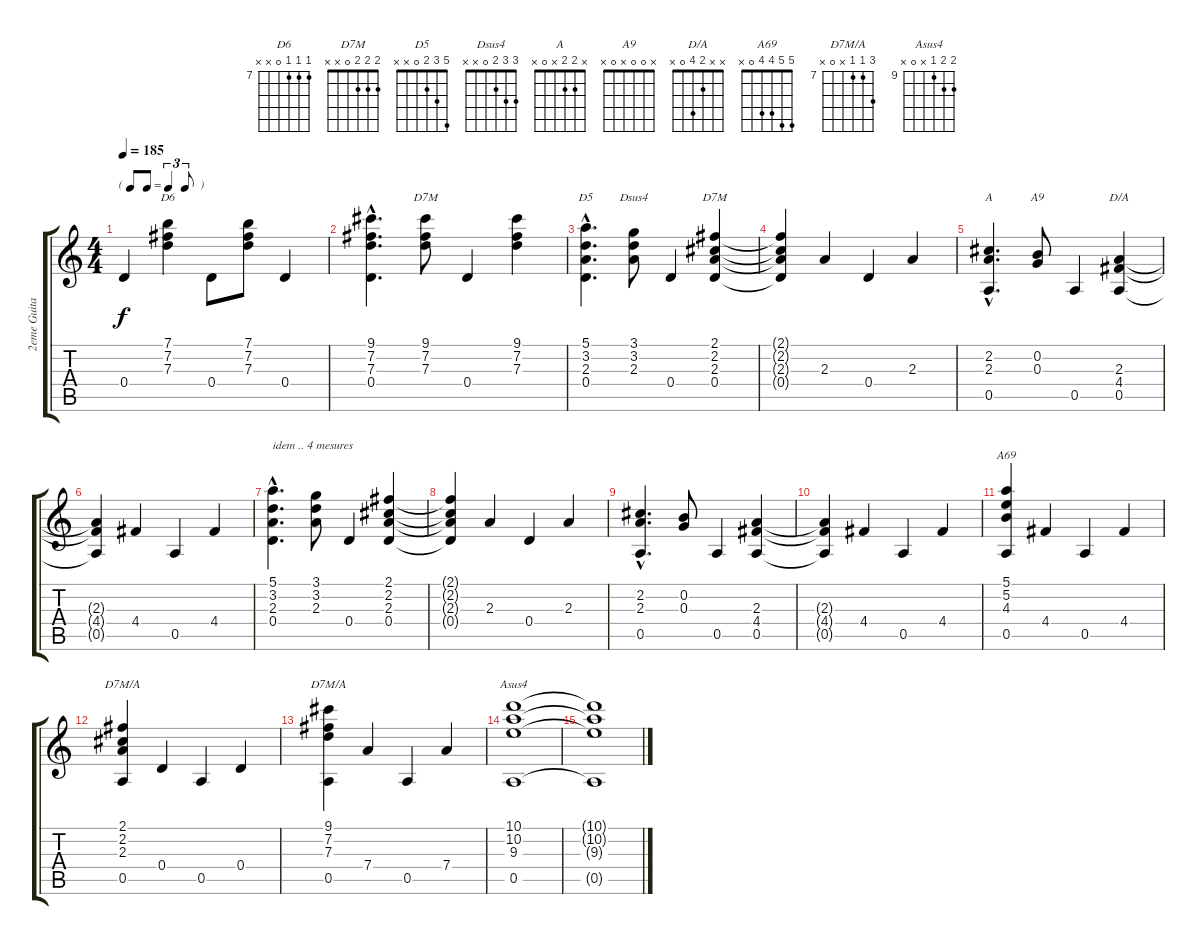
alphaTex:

\track ("2eme Guitare" "2eme Guita") {instrument acousticguitarnylon}
\staff {score tabs}
\tuning (E4 B3 G3 D3 A2 E2) {hide}
\chord ("D6" 7 7 7 0 x x) {firstfret 7}
\chord ("D7M" 9 7 7 x x x) {firstfret 7}
\chord ("D5" 5 3 2 0 x x)
\chord ("Dsus4" 3 3 2 0 x x)
\chord ("D7M" 2 2 2 0 x x)
\chord ("A" x 2 2 x 0 x)
\chord ("A9" x 0 0 x 0 x)
\chord ("D/A" x x 2 4 0 x)
\chord ("A69" 5 5 4 4 0 x)
\chord ("D7M/A" 2 2 2 x 0 x)
\chord ("D7M/A" 9 7 7 x 0 x) {firstfret 7}
\chord ("Asus4" 10 10 9 x 0 x) {firstfret 9}
\ts (4 4)
\tf triplet8th
\tempo 185
\clef g2
\ks c
0.4.4{dy f} (7.1 7.2 7.3).4{ch "D6"} 0.4.8 (7.1 7.2 7.3).8 0.4.4 |
(9.1{hac} 7.2{hac} 7.3{hac} 0.4{hac}).4{d} (9.1 7.2 7.3).8{ch "D7M"} 0.4.4 (9.1 7.2 7.3).4 |
(5.1{hac} 3.2{hac} 2.3{hac} 0.4{hac}).4{d ch "D5"} (3.1 3.2 2.3).8{ch "Dsus4"} 0.4.4 (2.1 2.2 2.3 0.4).4{ch "D7M"} |
(2.1{t} 2.2{t} 2.3{t} 0.4{t}).4 2.3.4 0.4.4 2.3.4 |
(2.2{hac} 2.3{hac} 0.5{hac}).4{d ch "A"} (0.2 0.3).8{ch "A9"} 0.5.4 (2.3 4.4 0.5).4{ch "D/A"} |
(2.3{t} 4.4{t} 0.5{t}).4 4.4.4 0.5.4 4.4.4 |
(5.1{hac} 3.2{hac} 2.3{hac} 0.4{hac}).4{d txt "idem .. 4 mesures"} (3.1 3.2 2.3).8 0.4.4 (2.1 2.2 2.3 0.4).4 |
(2.1{t} 2.2{t} 2.3{t} 0.4{t}).4 2.3.4 0.4.4 2.3.4 |
(2.2{hac} 2.3{hac} 0.5{hac}).4{d} (0.2 0.3).8 0.5.4 (2.3 4.4 0.5).4 |
(2.3{t} 4.4{t} 0.5{t}).4 4.4.4 0.5.4 4.4.4 |
(5.1 5.2 4.3 0.5).4{ch "A69"} 4.4.4 0.5.4 4.4.4 |
(2.1 2.2 2.3 0.5).4{ch "D7M/A"} 0.4.4 0.5.4 0.4.4 |
(9.1 7.2 7.3 0.5).4{ch "D7M/A"} 7.4.4 0.5.4 7.4.4 |
(10.1 10.2 9.3 0.5).1{ch "Asus4"} |
(10.1{t} 10.2{t} 9.3{t} 0.5{t}).1
